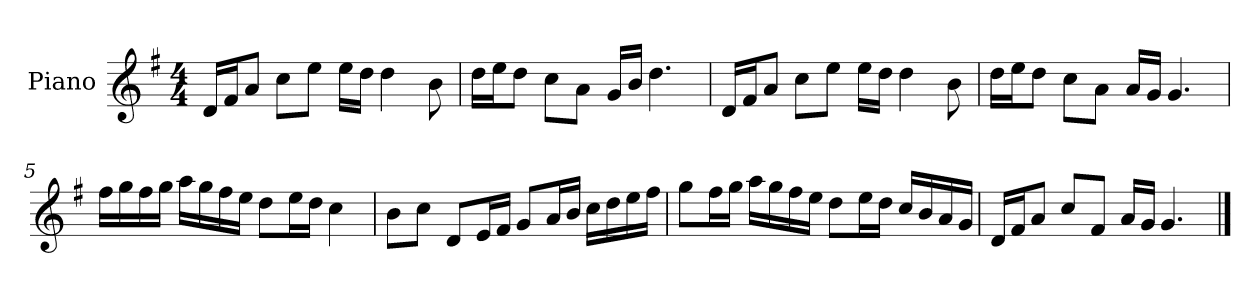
**kern
*part1
*staff1
*I"Piano
*I'P-no
*clefG2
*k[f#]
*M4/4
*MM90
=1
16d/LL
16f#/J
8a/J
8cc\L
8ee\J
16ee\LL
16dd\JJ
4dd\
8b\
=2
16dd\LL
16ee\J
8dd\J
8cc\L
8a\J
16g/LL
16b/JJ
4.dd\
=3
16d/LL
16f#/J
8a/J
8cc\L
8ee\J
16ee\LL
16dd\JJ
4dd\
8b\
=4
16dd\LL
16ee\J
8dd\J
8cc\L
8a\J
16a/LL
16g/JJ
4.g/
!!LO:LB:g=z
=5
16ff#\LL
16gg\
16ff#\
16gg\JJ
16aa\LL
16gg\
16ff#\
16ee\JJ
8dd\L
16ee\L
16dd\JJ
4cc\
=6
8b\L
8cc\J
8d/L
16e/L
16f#/JJ
8g/L
16a/L
16b/JJ
16cc\LL
16dd\
16ee\
16ff#\JJ
=7
8gg\L
16ff#\L
16gg\JJ
16aa\LL
16gg\
16ff#\
16ee\JJ
8dd\L
16ee\L
16dd\JJ
16cc/LL
16b/
16a/
16g/JJ
!!LO:LB:g=z
=8
16d/LL
16f#/J
8a/J
8cc/L
8f#/J
16a/LL
16g/JJ
4.g/
==
*-
